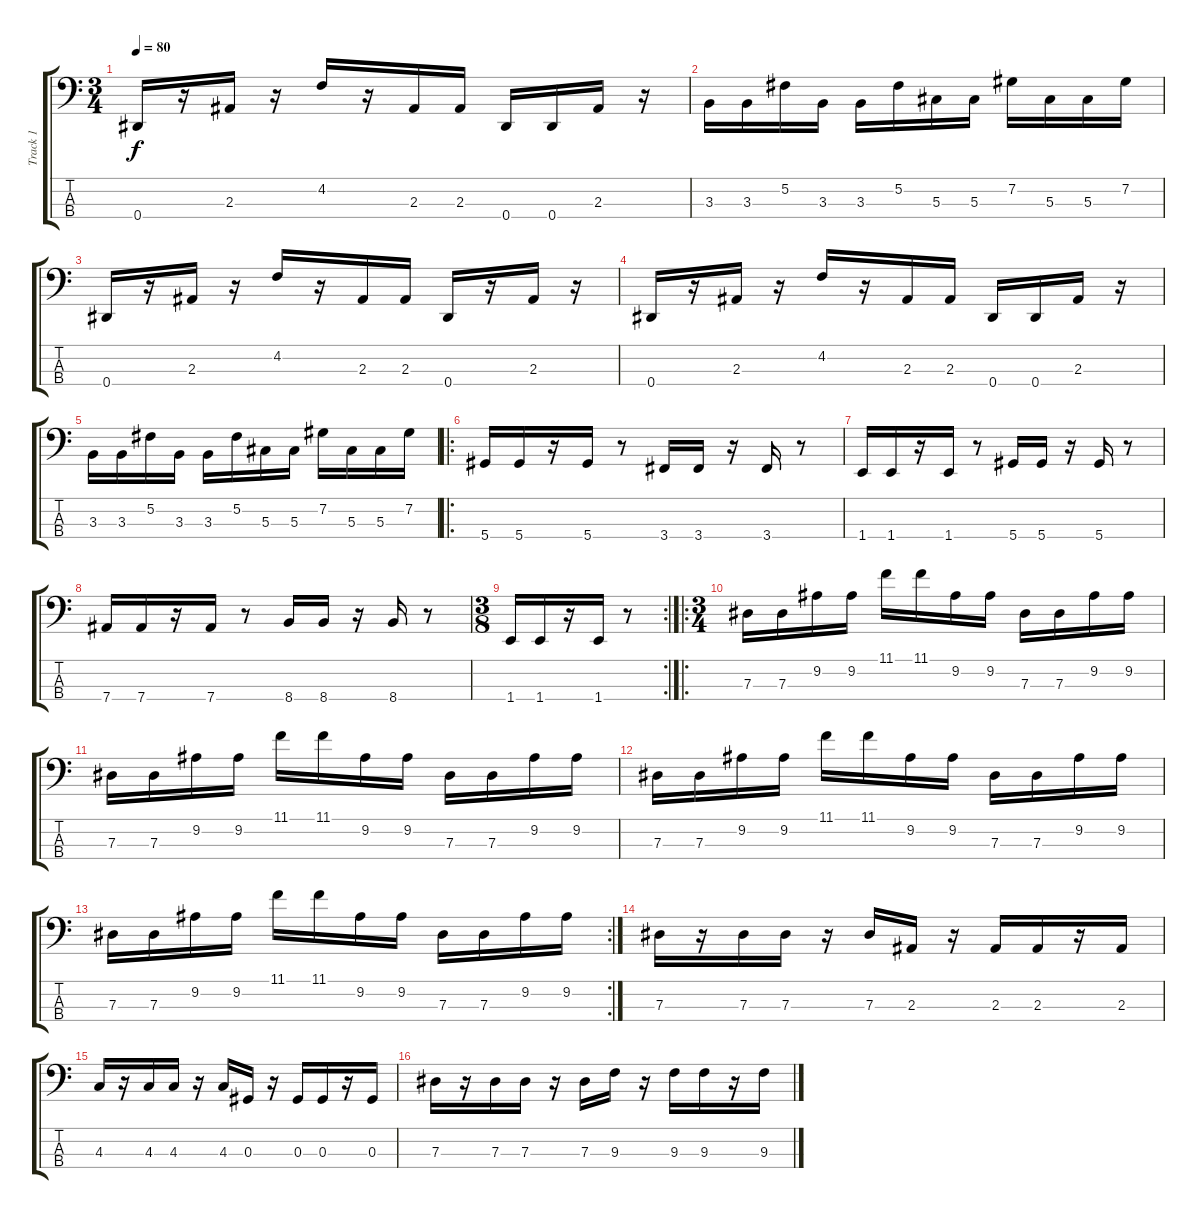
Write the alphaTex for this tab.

\track ("Track 1" "Track 1") {instrument electricbassfinger}
\staff {score tabs}
\tuning (Gb2 Db2 Ab1 Eb1) {hide}
\ts (3 4)
\tempo 80
\clef f4
\ks c
0.4.16{dy f} r.16 2.3.16 r.16 4.2.16 r.16 2.3.16 2.3.16 0.4.16 0.4.16 2.3.16 r.16 |
3.3.16 3.3.16 5.2.16 3.3.16 3.3.16 5.2.16 5.3.16 5.3.16 7.2.16 5.3.16 5.3.16 7.2.16 |
0.4.16 r.16 2.3.16 r.16 4.2.16 r.16 2.3.16 2.3.16 0.4.16 r.16 2.3.16 r.16 |
0.4.16 r.16 2.3.16 r.16 4.2.16 r.16 2.3.16 2.3.16 0.4.16 0.4.16 2.3.16 r.16 |
3.3.16 3.3.16 5.2.16 3.3.16 3.3.16 5.2.16 5.3.16 5.3.16 7.2.16 5.3.16 5.3.16 7.2.16 |
\ro
5.4.16 5.4.16 r.16 5.4.16 r.8 3.4.16 3.4.16 r.16 3.4.16 r.8 |
1.4.16 1.4.16 r.16 1.4.16 r.8 5.4.16 5.4.16 r.16 5.4.16 r.8 |
7.4.16 7.4.16 r.16 7.4.16 r.8 8.4.16 8.4.16 r.16 8.4.16 r.8 |
\rc 2
\ts (3 8)
1.4.16 1.4.16 r.16 1.4.16 r.8 |
\ro
\ts (3 4)
7.3.16 7.3.16 9.2.16 9.2.16 11.1.16 11.1.16 9.2.16 9.2.16 7.3.16 7.3.16 9.2.16 9.2.16 |
7.3.16 7.3.16 9.2.16 9.2.16 11.1.16 11.1.16 9.2.16 9.2.16 7.3.16 7.3.16 9.2.16 9.2.16 |
7.3.16 7.3.16 9.2.16 9.2.16 11.1.16 11.1.16 9.2.16 9.2.16 7.3.16 7.3.16 9.2.16 9.2.16 |
\rc 2
7.3.16 7.3.16 9.2.16 9.2.16 11.1.16 11.1.16 9.2.16 9.2.16 7.3.16 7.3.16 9.2.16 9.2.16 |
7.3.16 r.16 7.3.16 7.3.16 r.16 7.3.16 2.3.16 r.16 2.3.16 2.3.16 r.16 2.3.16 |
4.3.16 r.16 4.3.16 4.3.16 r.16 4.3.16 0.3.16 r.16 0.3.16 0.3.16 r.16 0.3.16 |
7.3.16 r.16 7.3.16 7.3.16 r.16 7.3.16 9.3.16 r.16 9.3.16 9.3.16 r.16 9.3.16
